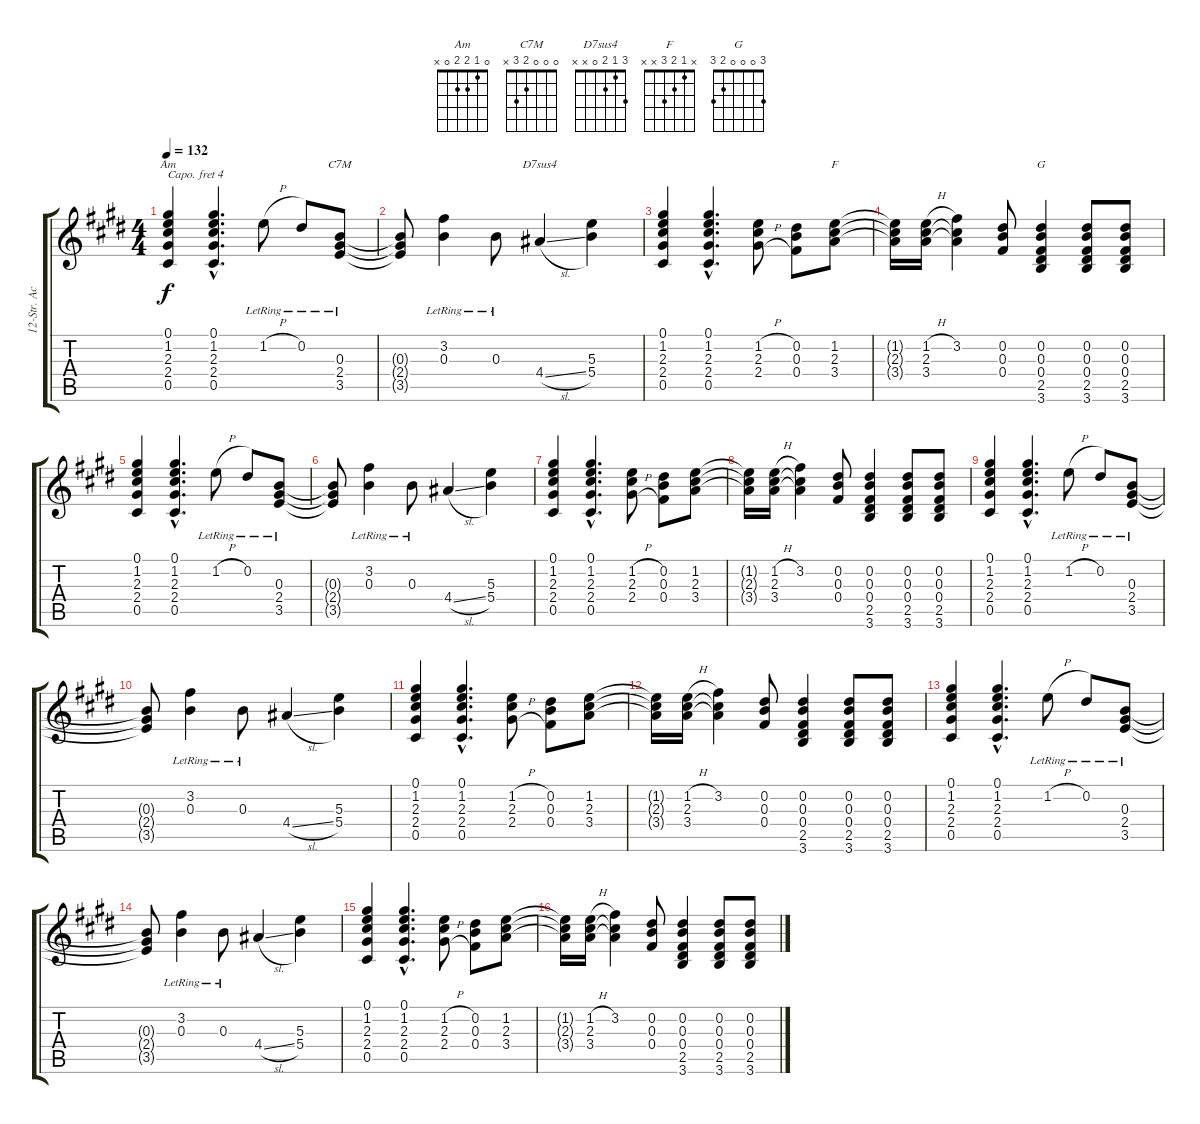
\track ("12-Str. Ac-Guitar" "12-Str. Ac") {instrument acousticguitarsteel}
\staff {score tabs}
\capo 4
\tuning (E4 B3 G3 D3 A2 E2) {hide}
\chord ("Am" 0 1 2 2 0 x)
\chord ("C7M" 0 0 0 2 3 x)
\chord ("D7sus4" 3 1 2 0 x x)
\chord ("F" x 1 2 3 x x)
\chord ("G" 3 0 0 0 2 3)
\ts (4 4)
\tempo 132
\clef g2
\ks e
(0.1 1.2 2.3 2.4 0.5).4{ch "Am" dy f} (0.1{hac} 1.2{hac} 2.3{hac} 2.4{hac} 0.5{hac}).4{d} 1.2{h lr}.8 0.2{lr}.8 (0.3{lr} 2.4{lr} 3.5{lr}).8{ch "C7M"} |
(0.3{t} 2.4{t} 3.5{t}).8 (3.2{lr} 0.3{lr}).4 0.3{lr}.8 4.4{sl}.4{ch "D7sus4"} (5.3 5.4).4 |
(0.1 1.2 2.3 2.4 0.5).4 (0.1{hac} 1.2{hac} 2.3{hac} 2.4{hac} 0.5{hac}).4{d} (1.2{h} 2.3{h} 2.4{h}).8 (0.2 0.3 0.4).8 (1.2 2.3 3.4).8{ch "F"} |
(1.2{t} 2.3{t} 3.4{t}).16 (1.2{h} 2.3 3.4).16 (3.2 2.3{t} 3.4{t}).4 (0.2 0.3 0.4).8 (0.2 0.3 0.4 2.5 3.6).4{ch "G"} (0.2 0.3 0.4 2.5 3.6).8 (0.2 0.3 0.4 2.5 3.6).8 |
(0.1 1.2 2.3 2.4 0.5).4 (0.1{hac} 1.2{hac} 2.3{hac} 2.4{hac} 0.5{hac}).4{d} 1.2{h lr}.8 0.2{lr}.8 (0.3{lr} 2.4{lr} 3.5{lr}).8 |
(0.3{t} 2.4{t} 3.5{t}).8 (3.2{lr} 0.3{lr}).4 0.3{lr}.8 4.4{sl}.4 (5.3 5.4).4 |
(0.1 1.2 2.3 2.4 0.5).4 (0.1{hac} 1.2{hac} 2.3{hac} 2.4{hac} 0.5{hac}).4{d} (1.2{h} 2.3{h} 2.4{h}).8 (0.2 0.3 0.4).8 (1.2 2.3 3.4).8 |
(1.2{t} 2.3{t} 3.4{t}).16 (1.2{h} 2.3 3.4).16 (3.2 2.3{t} 3.4{t}).4 (0.2 0.3 0.4).8 (0.2 0.3 0.4 2.5 3.6).4 (0.2 0.3 0.4 2.5 3.6).8 (0.2 0.3 0.4 2.5 3.6).8 |
(0.1 1.2 2.3 2.4 0.5).4 (0.1{hac} 1.2{hac} 2.3{hac} 2.4{hac} 0.5{hac}).4{d} 1.2{h lr}.8 0.2{lr}.8 (0.3{lr} 2.4{lr} 3.5{lr}).8 |
(0.3{t} 2.4{t} 3.5{t}).8 (3.2{lr} 0.3{lr}).4 0.3{lr}.8 4.4{sl}.4 (5.3 5.4).4 |
(0.1 1.2 2.3 2.4 0.5).4 (0.1{hac} 1.2{hac} 2.3{hac} 2.4{hac} 0.5{hac}).4{d} (1.2{h} 2.3{h} 2.4{h}).8 (0.2 0.3 0.4).8 (1.2 2.3 3.4).8 |
(1.2{t} 2.3{t} 3.4{t}).16 (1.2{h} 2.3 3.4).16 (3.2 2.3{t} 3.4{t}).4 (0.2 0.3 0.4).8 (0.2 0.3 0.4 2.5 3.6).4 (0.2 0.3 0.4 2.5 3.6).8 (0.2 0.3 0.4 2.5 3.6).8 |
(0.1 1.2 2.3 2.4 0.5).4 (0.1{hac} 1.2{hac} 2.3{hac} 2.4{hac} 0.5{hac}).4{d} 1.2{h lr}.8 0.2{lr}.8 (0.3{lr} 2.4{lr} 3.5{lr}).8 |
(0.3{t} 2.4{t} 3.5{t}).8 (3.2{lr} 0.3{lr}).4 0.3{lr}.8 4.4{sl}.4 (5.3 5.4).4 |
(0.1 1.2 2.3 2.4 0.5).4 (0.1{hac} 1.2{hac} 2.3{hac} 2.4{hac} 0.5{hac}).4{d} (1.2{h} 2.3{h} 2.4{h}).8 (0.2 0.3 0.4).8 (1.2 2.3 3.4).8 |
(1.2{t} 2.3{t} 3.4{t}).16 (1.2{h} 2.3 3.4).16 (3.2 2.3{t} 3.4{t}).4 (0.2 0.3 0.4).8 (0.2 0.3 0.4 2.5 3.6).4 (0.2 0.3 0.4 2.5 3.6).8 (0.2 0.3 0.4 2.5 3.6).8
